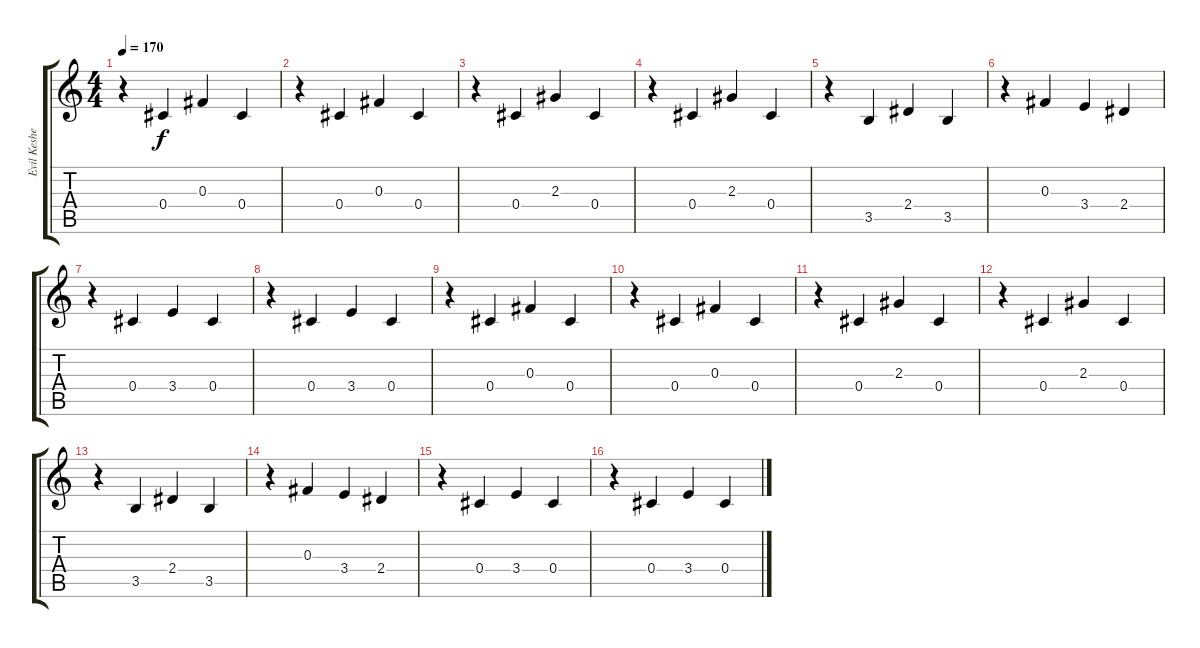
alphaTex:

\track ("Evil Keshet guitar2" "Evil Keshe") {instrument overdrivenguitar}
\staff {score tabs}
\tuning (Eb4 Bb3 Gb3 Db3 Ab2 Eb2) {hide}
\ts (4 4)
\tempo 170
\clef g2
\ks c
r.4{dy f} 0.4.4 0.3.4 0.4.4 |
r.4 0.4.4 0.3.4 0.4.4 |
r.4 0.4.4 2.3.4 0.4.4 |
r.4 0.4.4 2.3.4 0.4.4 |
r.4 3.5.4 2.4.4 3.5.4 |
r.4 0.3.4 3.4.4 2.4.4 |
r.4 0.4.4 3.4.4 0.4.4 |
r.4 0.4.4 3.4.4 0.4.4 |
r.4 0.4.4 0.3.4 0.4.4 |
r.4 0.4.4 0.3.4 0.4.4 |
r.4 0.4.4 2.3.4 0.4.4 |
r.4 0.4.4 2.3.4 0.4.4 |
r.4 3.5.4 2.4.4 3.5.4 |
r.4 0.3.4 3.4.4 2.4.4 |
r.4 0.4.4 3.4.4 0.4.4 |
r.4 0.4.4 3.4.4 0.4.4
